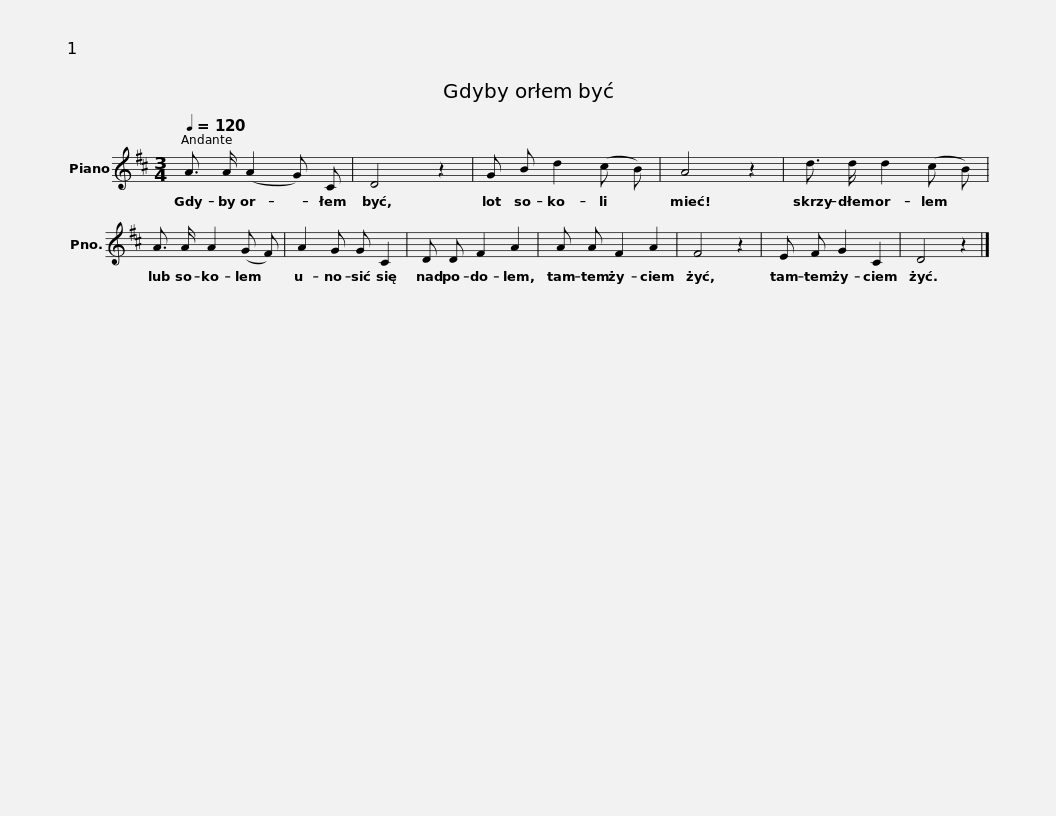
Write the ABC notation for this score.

X:1
L:1/8
Q:1/4=120
M:3/4
I:linebreak $
K:D
V:1 treble
V:1
 A3/2 A/ (A2 G) C | D4 z2 | G B d2 (c B) | A4 z2 | d3/2 d/ d2 (c B) | %5
 A3/2 A/ A2 (G F) |$ A2 G G C2 | D D F2 A2 | A A F2 A2 | F4 z2 | %10
 E F G2 C2 | D4 z2 |] %12
